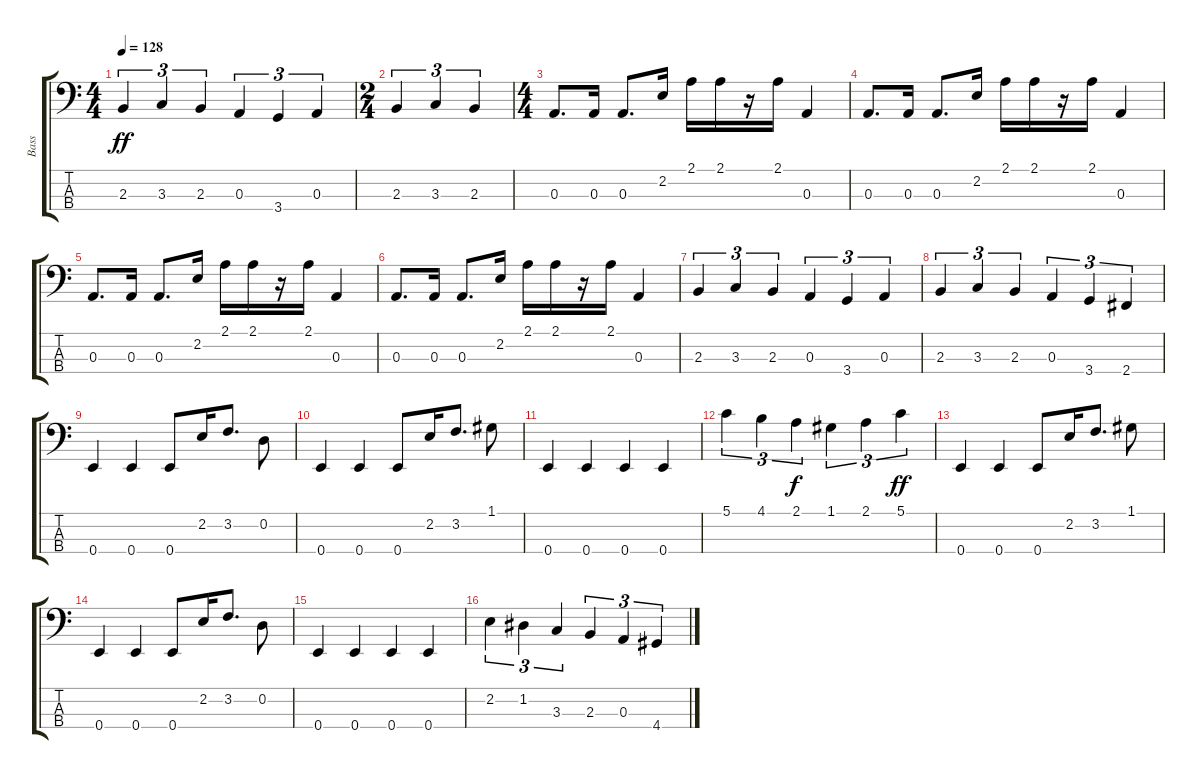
\track ("Bass" "Bass") {instrument electricbassfinger}
\staff {score tabs}
\tuning (G2 D2 A1 E1) {hide}
\ts (4 4)
\tempo 128
\clef f4
\ks c
2.3.4{tu (3 2) dy ff} 3.3.4{tu (3 2)} 2.3.4{tu (3 2)} 0.3.4{tu (3 2)} 3.4.4{tu (3 2)} 0.3.4{tu (3 2)} |
\ts (2 4)
2.3.4{tu (3 2)} 3.3.4{tu (3 2)} 2.3.4{tu (3 2)} |
\ts (4 4)
0.3.8{d} 0.3.16 0.3.8{d} 2.2.16 2.1.16 2.1.16 r.16 2.1.16 0.3.4 |
0.3.8{d} 0.3.16 0.3.8{d} 2.2.16 2.1.16 2.1.16 r.16 2.1.16 0.3.4 |
0.3.8{d} 0.3.16 0.3.8{d} 2.2.16 2.1.16 2.1.16 r.16 2.1.16 0.3.4 |
0.3.8{d} 0.3.16 0.3.8{d} 2.2.16 2.1.16 2.1.16 r.16 2.1.16 0.3.4 |
2.3.4{tu (3 2)} 3.3.4{tu (3 2)} 2.3.4{tu (3 2)} 0.3.4{tu (3 2)} 3.4.4{tu (3 2)} 0.3.4{tu (3 2)} |
2.3.4{tu (3 2)} 3.3.4{tu (3 2)} 2.3.4{tu (3 2)} 0.3.4{tu (3 2)} 3.4.4{tu (3 2)} 2.4.4{tu (3 2)} |
0.4.4 0.4.4 0.4.8 2.2.16 3.2.8{d} 0.2.8 |
0.4.4 0.4.4 0.4.8 2.2.16 3.2.8{d} 1.1.8 |
0.4.4 0.4.4 0.4.4 0.4.4 |
5.1.4{tu (3 2)} 4.1.4{tu (3 2)} 2.1.4{tu (3 2) dy f} 1.1.4{tu (3 2)} 2.1.4{tu (3 2)} 5.1.4{tu (3 2) dy ff} |
0.4.4 0.4.4 0.4.8 2.2.16 3.2.8{d} 1.1.8 |
0.4.4 0.4.4 0.4.8 2.2.16 3.2.8{d} 0.2.8 |
0.4.4 0.4.4 0.4.4 0.4.4 |
2.2.4{tu (3 2)} 1.2.4{tu (3 2)} 3.3.4{tu (3 2)} 2.3.4{tu (3 2)} 0.3.4{tu (3 2)} 4.4.4{tu (3 2)}
